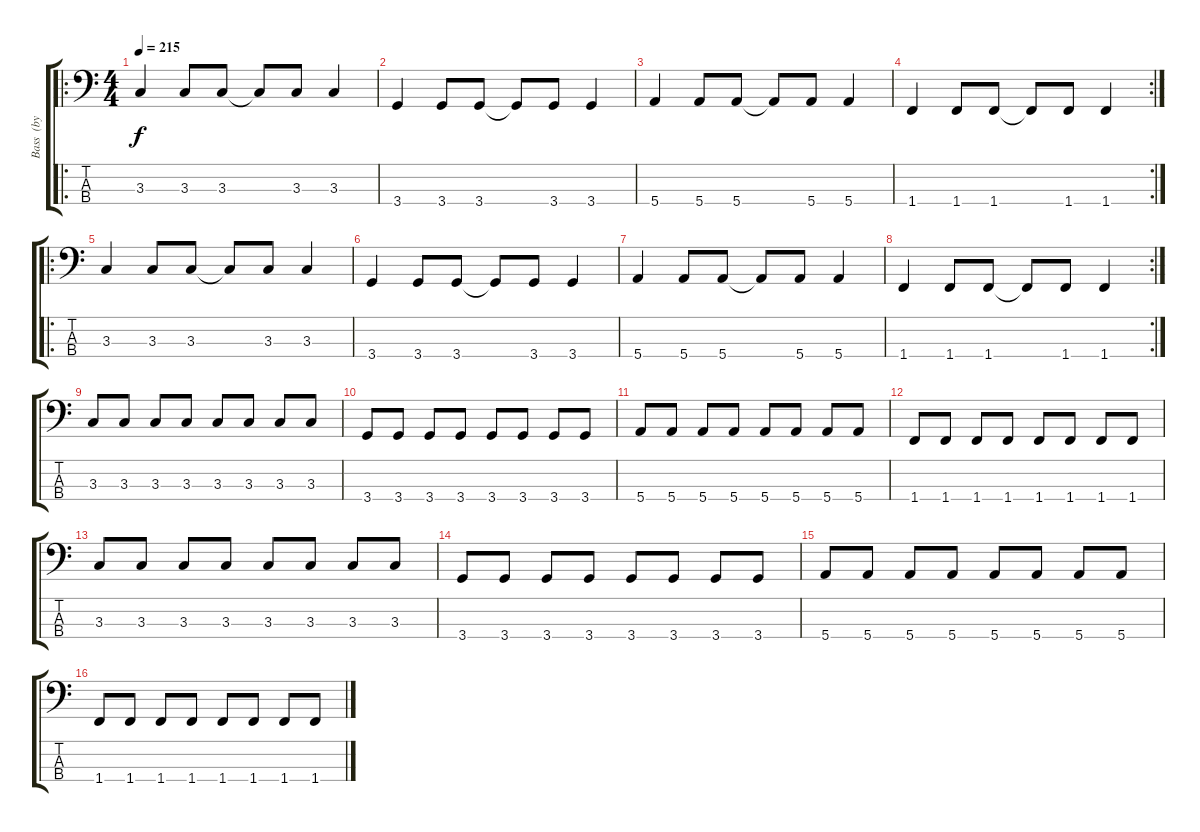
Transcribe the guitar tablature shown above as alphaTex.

\track ("Bass  (by Matfou)" "Bass  (by ") {instrument acousticguitarnylon}
\staff {score tabs}
\tuning (G2 D2 A1 E1) {hide}
\ro
\ts (4 4)
\tempo 215
\clef f4
\ks c
3.3.4{dy f} 3.3.8 3.3.8 3.3{t}.8 3.3.8 3.3.4 |
3.4.4 3.4.8 3.4.8 3.4{t}.8 3.4.8 3.4.4 |
5.4.4 5.4.8 5.4.8 5.4{t}.8 5.4.8 5.4.4 |
\rc 2
1.4.4 1.4.8 1.4.8 1.4{t}.8 1.4.8 1.4.4 |
\ro
3.3.4 3.3.8 3.3.8 3.3{t}.8 3.3.8 3.3.4 |
3.4.4 3.4.8 3.4.8 3.4{t}.8 3.4.8 3.4.4 |
5.4.4 5.4.8 5.4.8 5.4{t}.8 5.4.8 5.4.4 |
\rc 2
1.4.4 1.4.8 1.4.8 1.4{t}.8 1.4.8 1.4.4 |
3.3.8 3.3.8 3.3.8 3.3.8 3.3.8 3.3.8 3.3.8 3.3.8 |
3.4.8 3.4.8 3.4.8 3.4.8 3.4.8 3.4.8 3.4.8 3.4.8 |
5.4.8 5.4.8 5.4.8 5.4.8 5.4.8 5.4.8 5.4.8 5.4.8 |
1.4.8 1.4.8 1.4.8 1.4.8 1.4.8 1.4.8 1.4.8 1.4.8 |
3.3.8 3.3.8 3.3.8 3.3.8 3.3.8 3.3.8 3.3.8 3.3.8 |
3.4.8 3.4.8 3.4.8 3.4.8 3.4.8 3.4.8 3.4.8 3.4.8 |
5.4.8 5.4.8 5.4.8 5.4.8 5.4.8 5.4.8 5.4.8 5.4.8 |
1.4.8 1.4.8 1.4.8 1.4.8 1.4.8 1.4.8 1.4.8 1.4.8
